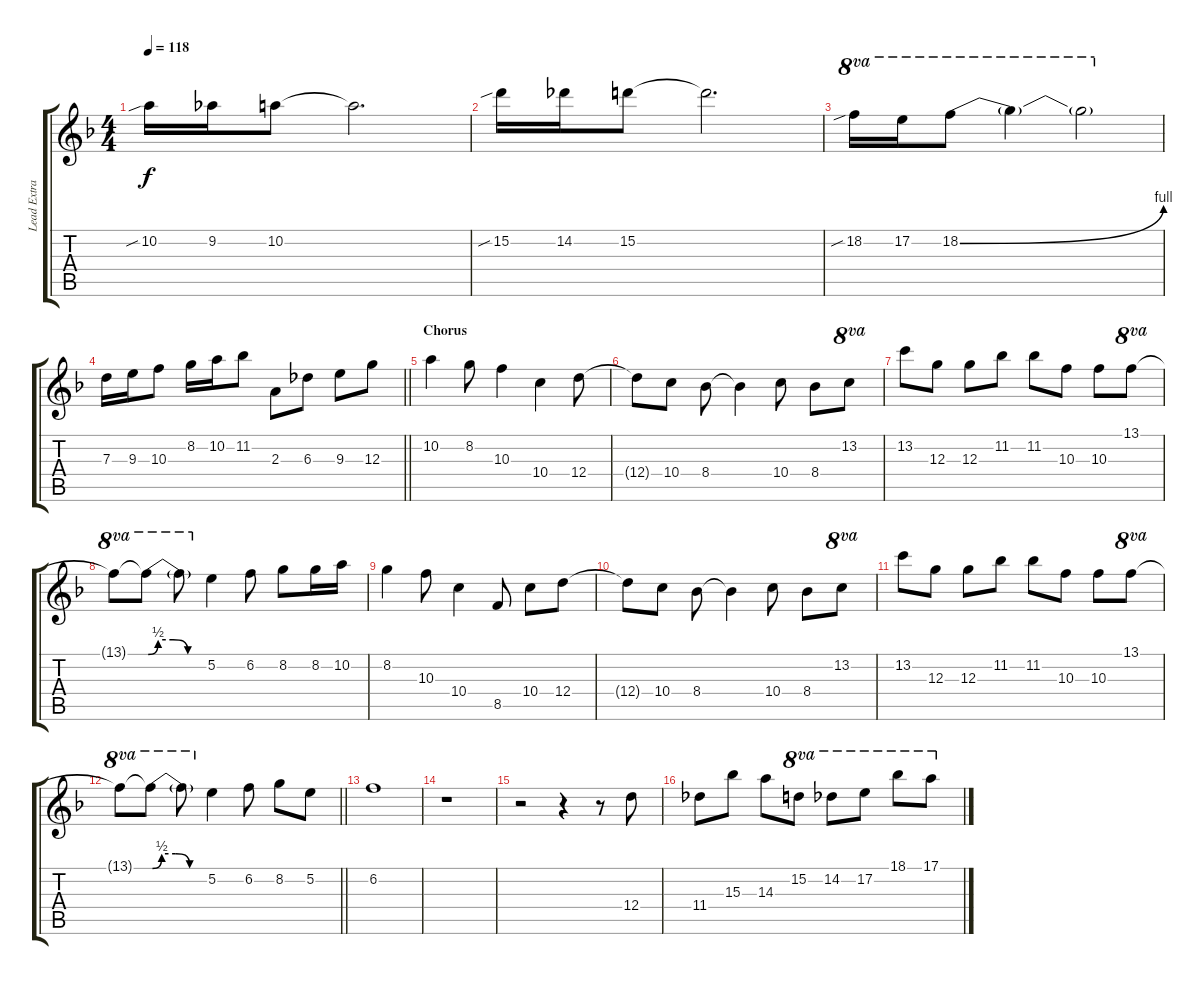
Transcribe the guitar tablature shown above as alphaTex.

\track ("Lead Extra" "Lead Extra") {instrument distortionguitar}
\staff {score tabs}
\tuning (E4 B3 G3 D3 A2 D2) {hide}
\ts (4 4)
\tempo 118
\clef g2
\ks f
10.2{sib}.16{dy f} 9.2.16 10.2.8 10.2{t}.2{d} |
15.2{sib}.16 14.2.16 15.2.8 15.2{t}.2{d} |
18.2{sib}.16{ot 8va} 17.2.16{ot 8va} 18.2{be (bend 0 0 60 4)}.8{ot 8va} 18.2{t}.4{ot 8va} 18.2{t}.2{ot 8va} |
\barLineRight lightlight
7.3.16 9.3.16 10.3.8 8.2.16 10.2.16 11.2.8 2.3.8 6.3.8 9.3.8 12.3.8 |
\section ("" "Chorus")
10.2.4 8.2.8 10.3.4 10.4.4 12.4.8 |
12.4{t}.8 10.4.8 8.4.8 8.4{t}.4 10.4.8 8.4.8 13.2.8{ot 8va} |
13.2.8 12.3.8 12.3.8 11.2.8 11.2.8 10.3.8 10.3.8 13.1.8{ot 8va} |
13.1{t}.8{ot 8va} 13.1{be (custom 0 0 10 2 25 2 40 0 60 0) t}.8{ot 8va} 13.1{t}.8{ot 8va} 5.2.4 6.2.8 8.2.8 8.2.16 10.2.16 |
8.2.4 10.3.8 10.4.4 8.5.8 10.4.8 12.4.8 |
12.4{t}.8 10.4.8 8.4.8 8.4{t}.4 10.4.8 8.4.8 13.2.8{ot 8va} |
13.2.8 12.3.8 12.3.8 11.2.8 11.2.8 10.3.8 10.3.8 13.1.8{ot 8va} |
\barLineRight lightlight
13.1{t}.8{ot 8va} 13.1{be (custom 0 0 10 2 25 2 40 0 60 0) t}.8{ot 8va} 13.1{t}.8{ot 8va} 5.2.4 6.2.8 8.2.8 5.2.8 |
6.2.1 |
r.1 |
r.2 r.4 r.8 12.4.8 |
11.4.8 15.3.8 14.3.8 15.2.8{ot 8va} 14.2.8{ot 8va} 17.2.8{ot 8va} 18.1.8{ot 8va} 17.1.8{ot 8va}
